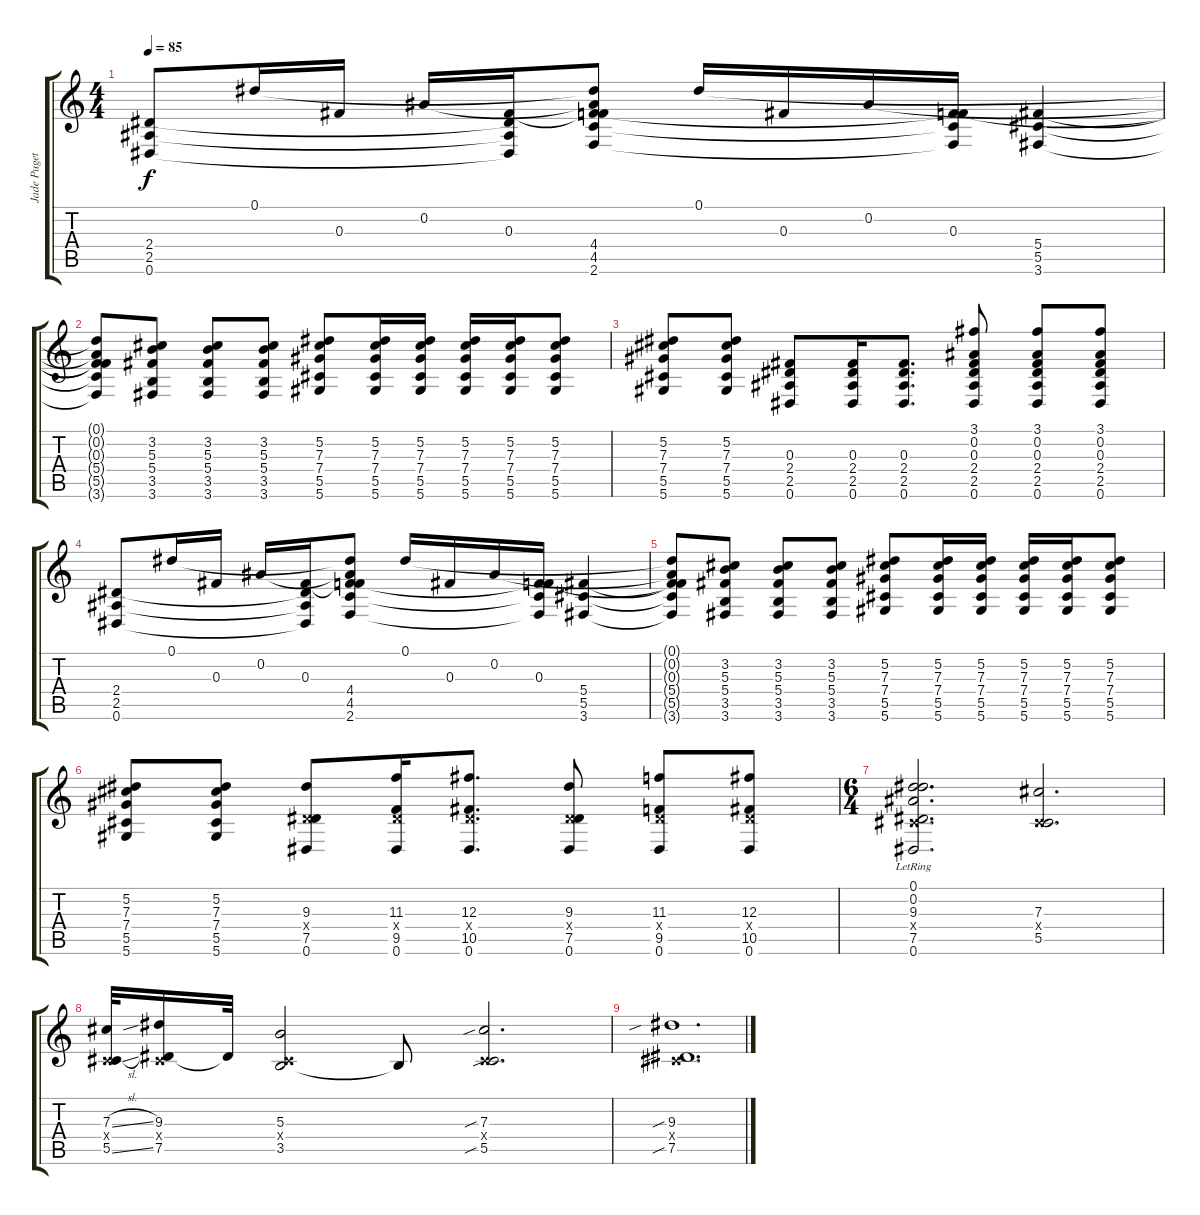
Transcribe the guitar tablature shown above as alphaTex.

\track ("Jade Puget" "Jade Puget") {instrument acousticguitarsteel}
\staff {score tabs}
\tuning (Eb4 Bb3 Gb3 Db3 Ab2 Eb2) {hide}
\ts (4 4)
\tempo 85
\clef g2
\ks c
(2.4 2.5 0.6).8{dy f} 0.1.16 0.3.16 0.2.16 (0.3 2.4{t} 2.5{t} 0.6{t}).16 (0.1{t} 0.2{t} 0.3{t} 4.4 4.5 2.6).8 0.1.16 0.3.16 0.2.16 (0.3 4.4{t} 4.5{t} 2.6{t}).16 (5.4 5.5 3.6).4 |
(0.1{t} 0.2{t} 0.3{t} 5.4{t} 5.5{t} 3.6{t}).8 (3.2 5.3 5.4 3.5 3.6).8 (3.2 5.3 5.4 3.5 3.6).8 (3.2 5.3 5.4 3.5 3.6).8 (5.2 7.3 7.4 5.5 5.6).8 (5.2 7.3 7.4 5.5 5.6).16 (5.2 7.3 7.4 5.5 5.6).16 (5.2 7.3 7.4 5.5 5.6).16 (5.2 7.3 7.4 5.5 5.6).16 (5.2 7.3 7.4 5.5 5.6).8 |
(5.2 7.3 7.4 5.5 5.6).8 (5.2 7.3 7.4 5.5 5.6).8 (0.3 2.4 2.5 0.6).8 (0.3 2.4 2.5 0.6).16 (0.3 2.4 2.5 0.6).8{d} (3.1 0.2 0.3 2.4 2.5 0.6).8 (3.1 0.2 0.3 2.4 2.5 0.6).8 (3.1 0.2 0.3 2.4 2.5 0.6).8 |
(2.4 2.5 0.6).8 0.1.16 0.3.16 0.2.16 (0.3 2.4{t} 2.5{t} 0.6{t}).16 (0.1{t} 0.2{t} 0.3{t} 4.4 4.5 2.6).8 0.1.16 0.3.16 0.2.16 (0.3 4.4{t} 4.5{t} 2.6{t}).16 (5.4 5.5 3.6).4 |
(0.1{t} 0.2{t} 0.3{t} 5.4{t} 5.5{t} 3.6{t}).8 (3.2 5.3 5.4 3.5 3.6).8 (3.2 5.3 5.4 3.5 3.6).8 (3.2 5.3 5.4 3.5 3.6).8 (5.2 7.3 7.4 5.5 5.6).8 (5.2 7.3 7.4 5.5 5.6).16 (5.2 7.3 7.4 5.5 5.6).16 (5.2 7.3 7.4 5.5 5.6).16 (5.2 7.3 7.4 5.5 5.6).16 (5.2 7.3 7.4 5.5 5.6).8 |
(5.2 7.3 7.4 5.5 5.6).8 (5.2 7.3 7.4 5.5 5.6).8 (9.3 2.4{x} 7.5 0.6).8 (11.3 2.4{x} 9.5 0.6).16 (12.3 2.4{x} 10.5 0.6).8{d} (9.3 2.4{x} 7.5 0.6).8 (11.3 2.4{x} 9.5 0.6).8 (12.3 2.4{x} 10.5 0.6).8 |
\ts (6 4)
(0.1{lr} 0.2{lr} 9.3 0.4{x} 7.5 0.6{lr}).2{d} (7.3 0.4{x} 5.5).2{d} |
(7.3{sl} 0.4{x} 5.5{sl}).32 (9.3 0.4{x} 7.5).16 7.5{t}.32 (5.3 0.4{x} 3.5).2 3.5{t}.8 (7.3{sib} 0.4{x} 5.5{sib}).2{d} |
(9.3{sib} 0.4{x} 7.5{sib}).1{d}
